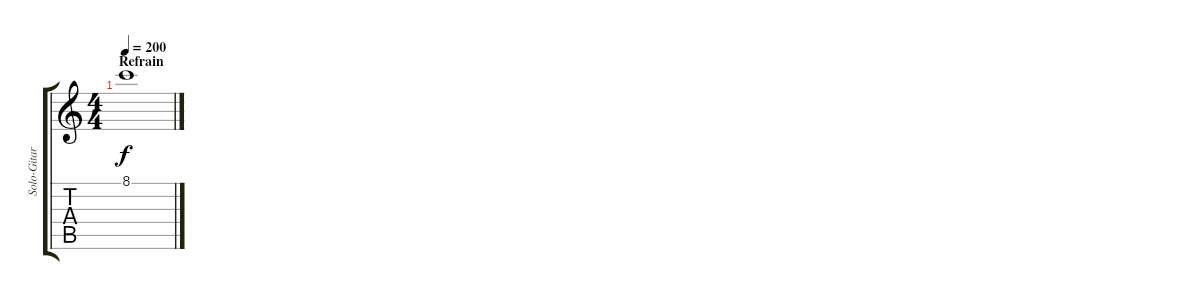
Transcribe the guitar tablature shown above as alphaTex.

\track ("Solo-Gitarre" "Solo-Gitar") {instrument overdrivenguitar}
\staff {score tabs}
\tuning (E4 B3 G3 D3 A2 E2) {hide}
\ts (4 4)
\section ("" "Refrain")
\tempo 200
\clef g2
\ks c
8.1.1{dy f}
